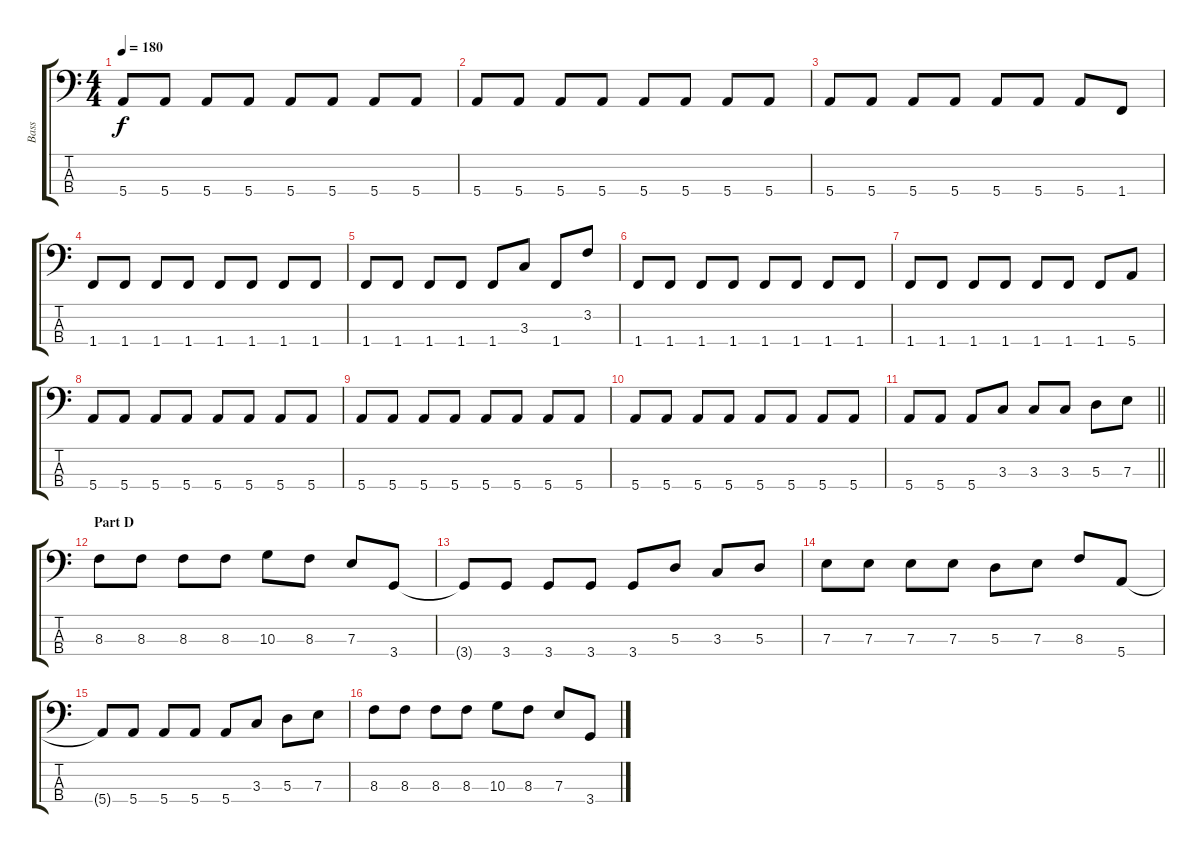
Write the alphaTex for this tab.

\track ("Bass" "Bass") {instrument electricbasspick}
\staff {score tabs}
\tuning (G2 D2 A1 E1) {hide}
\ts (4 4)
\tempo 180
\clef f4
\ks c
5.4.8{dy f} 5.4.8 5.4.8 5.4.8 5.4.8 5.4.8 5.4.8 5.4.8 |
5.4.8 5.4.8 5.4.8 5.4.8 5.4.8 5.4.8 5.4.8 5.4.8 |
5.4.8 5.4.8 5.4.8 5.4.8 5.4.8 5.4.8 5.4.8 1.4.8 |
1.4.8 1.4.8 1.4.8 1.4.8 1.4.8 1.4.8 1.4.8 1.4.8 |
1.4.8 1.4.8 1.4.8 1.4.8 1.4.8 3.3.8 1.4.8 3.2.8 |
1.4.8 1.4.8 1.4.8 1.4.8 1.4.8 1.4.8 1.4.8 1.4.8 |
1.4.8 1.4.8 1.4.8 1.4.8 1.4.8 1.4.8 1.4.8 5.4.8 |
5.4.8 5.4.8 5.4.8 5.4.8 5.4.8 5.4.8 5.4.8 5.4.8 |
5.4.8 5.4.8 5.4.8 5.4.8 5.4.8 5.4.8 5.4.8 5.4.8 |
5.4.8 5.4.8 5.4.8 5.4.8 5.4.8 5.4.8 5.4.8 5.4.8 |
\barLineRight lightlight
5.4.8 5.4.8 5.4.8 3.3.8 3.3.8 3.3.8 5.3.8 7.3.8 |
\section ("" "Part D")
8.3.8 8.3.8 8.3.8 8.3.8 10.3.8 8.3.8 7.3.8 3.4.8 |
3.4{t}.8 3.4.8 3.4.8 3.4.8 3.4.8 5.3.8 3.3.8 5.3.8 |
7.3.8 7.3.8 7.3.8 7.3.8 5.3.8 7.3.8 8.3.8 5.4.8 |
5.4{t}.8 5.4.8 5.4.8 5.4.8 5.4.8 3.3.8 5.3.8 7.3.8 |
8.3.8 8.3.8 8.3.8 8.3.8 10.3.8 8.3.8 7.3.8 3.4.8
